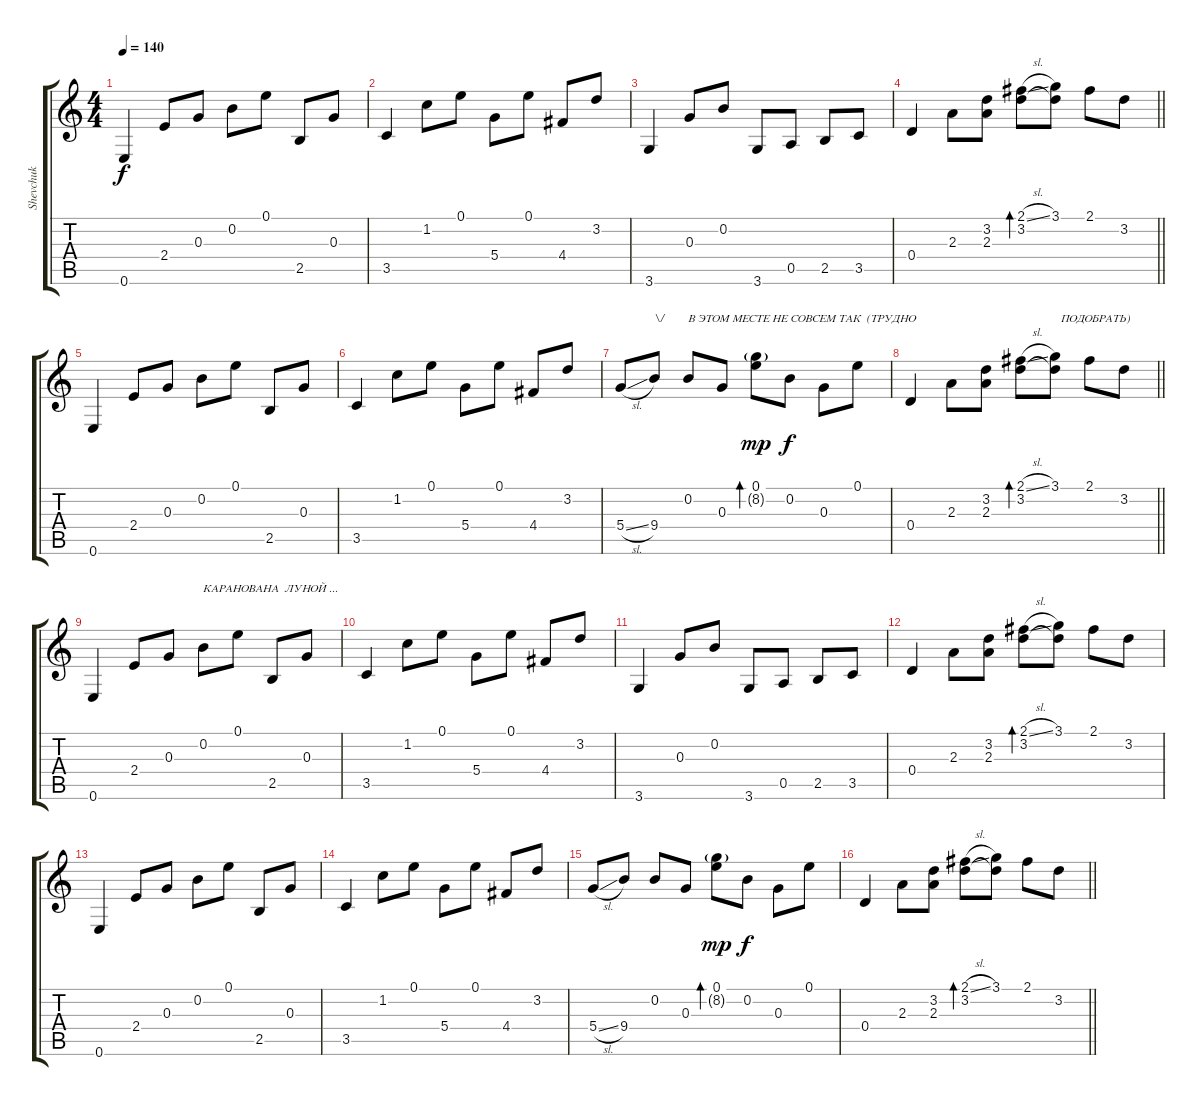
\track ("Shevchuk" "Shevchuk") {instrument acousticguitarnylon}
\staff {score tabs}
\tuning (E4 B3 G3 D3 A2 E2) {hide}
\ts (4 4)
\tempo 140
\clef g2
\ks c
0.6.4{dy f volume 11 instrument acousticguitarnylon} 2.4.8{volume 7} 0.3.8 0.2.8 0.1.8 2.5.8{volume 10} 0.3.8{volume 8} |
3.5.4{volume 10} 1.2.8{volume 7} 0.1.8 5.4.8{volume 10} 0.1.8{volume 7} 4.4.8{volume 10} 3.2.8{volume 7} |
3.6.4{volume 10} 0.3.8{volume 7} 0.2.8 3.6.8{volume 10} 0.5.8 2.5.8 3.5.8 |
\barLineRight lightlight
0.4.4 2.3.8 (3.2 2.3).8 (2.1{sl} 3.2).8{bd 240} (3.1 3.2{t}).8 2.1.8 3.2.8 |
0.6.4 2.4.8{volume 7} 0.3.8 0.2.8 0.1.8 2.5.8{volume 10} 0.3.8{volume 8} |
3.5.4{volume 10} 1.2.8{volume 7} 0.1.8 5.4.8{volume 10} 0.1.8{volume 7} 4.4.8{volume 10} 3.2.8{volume 7} |
5.4{sl}.8{volume 10} 9.4.8{txt "\\/"} 0.2.8{txt "В ЭТОМ МЕСТЕ НЕ СОВСЕМ ТАК  (ТРУДНО " volume 7} 0.3.8 (0.1 8.2{g}).8{bd 480 dy mp volume 8} 0.2.8{dy f} 0.3.8{volume 7} 0.1.8 |
\barLineRight lightlight
0.4.4{volume 10} 2.3.8 (3.2 2.3).8 (2.1{sl} 3.2).8{bd 240} (3.1 3.2{t}).8{txt "  ПОДОБРАТЬ)"} 2.1.8 3.2.8 |
0.6.4{volume 11} 2.4.8{volume 7} 0.3.8 0.2.8{txt "КАРАНОВАНА  ЛУНОЙ ..."} 0.1.8 2.5.8{volume 10} 0.3.8{volume 8} |
3.5.4{volume 10} 1.2.8{volume 7} 0.1.8 5.4.8{volume 10} 0.1.8{volume 7} 4.4.8{volume 10} 3.2.8{volume 7} |
3.6.4{volume 10} 0.3.8{volume 7} 0.2.8 3.6.8{volume 10} 0.5.8 2.5.8 3.5.8 |
0.4.4 2.3.8 (3.2 2.3).8 (2.1{sl} 3.2).8{bd 240} (3.1 3.2{t}).8 2.1.8 3.2.8 |
0.6.4 2.4.8{volume 7} 0.3.8 0.2.8 0.1.8 2.5.8{volume 10} 0.3.8{volume 8} |
3.5.4{volume 10} 1.2.8{volume 7} 0.1.8 5.4.8{volume 10} 0.1.8{volume 7} 4.4.8{volume 10} 3.2.8{volume 7} |
5.4{sl}.8{volume 10} 9.4.8 0.2.8{volume 7} 0.3.8 (0.1 8.2{g}).8{bd 480 dy mp volume 8} 0.2.8{dy f} 0.3.8{volume 7} 0.1.8 |
\barLineRight lightlight
0.4.4{volume 10} 2.3.8 (3.2 2.3).8 (2.1{sl} 3.2).8{bd 240} (3.1 3.2{t}).8 2.1.8 3.2.8
